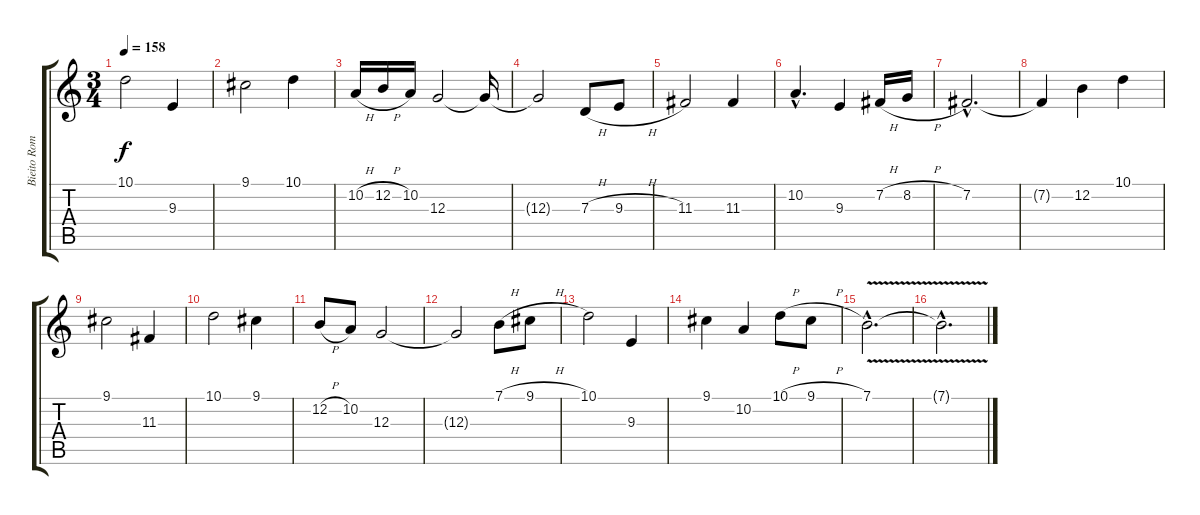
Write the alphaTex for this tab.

\track ("Bieito Romero" "Bieito Rom") {instrument bagpipe}
\staff {score tabs}
\tuning (E4 B3 G3 D3 A2 E2) {hide}
\ts (3 4)
\tempo 158
\clef g2
\ks c
10.1.2{dy f} 9.3.4 |
9.1.2 10.1.4 |
10.2{h}.16 12.2{h}.16 10.2.16 12.3.2 12.3{t}.16 |
12.3{t}.2 7.3{h}.8 9.3{h}.8 |
11.3.2 11.3.4 |
10.2{hac}.4{d} 9.3.4 7.2{h}.16 8.2{h}.16 |
7.2{hac}.2{d} |
7.2{t}.4 12.2.4 10.1.4 |
9.1.2 11.3.4 |
10.1.2 9.1.4 |
12.2{h}.8 10.2.8 12.3.2 |
12.3{t}.2 7.1{h}.8 9.1{h}.8 |
10.1.2 9.3.4 |
9.1.4 10.2.4 10.1{h}.8 9.1{h}.8 |
7.1{v hac}.2{d} |
7.1{hac t}.2{d}
